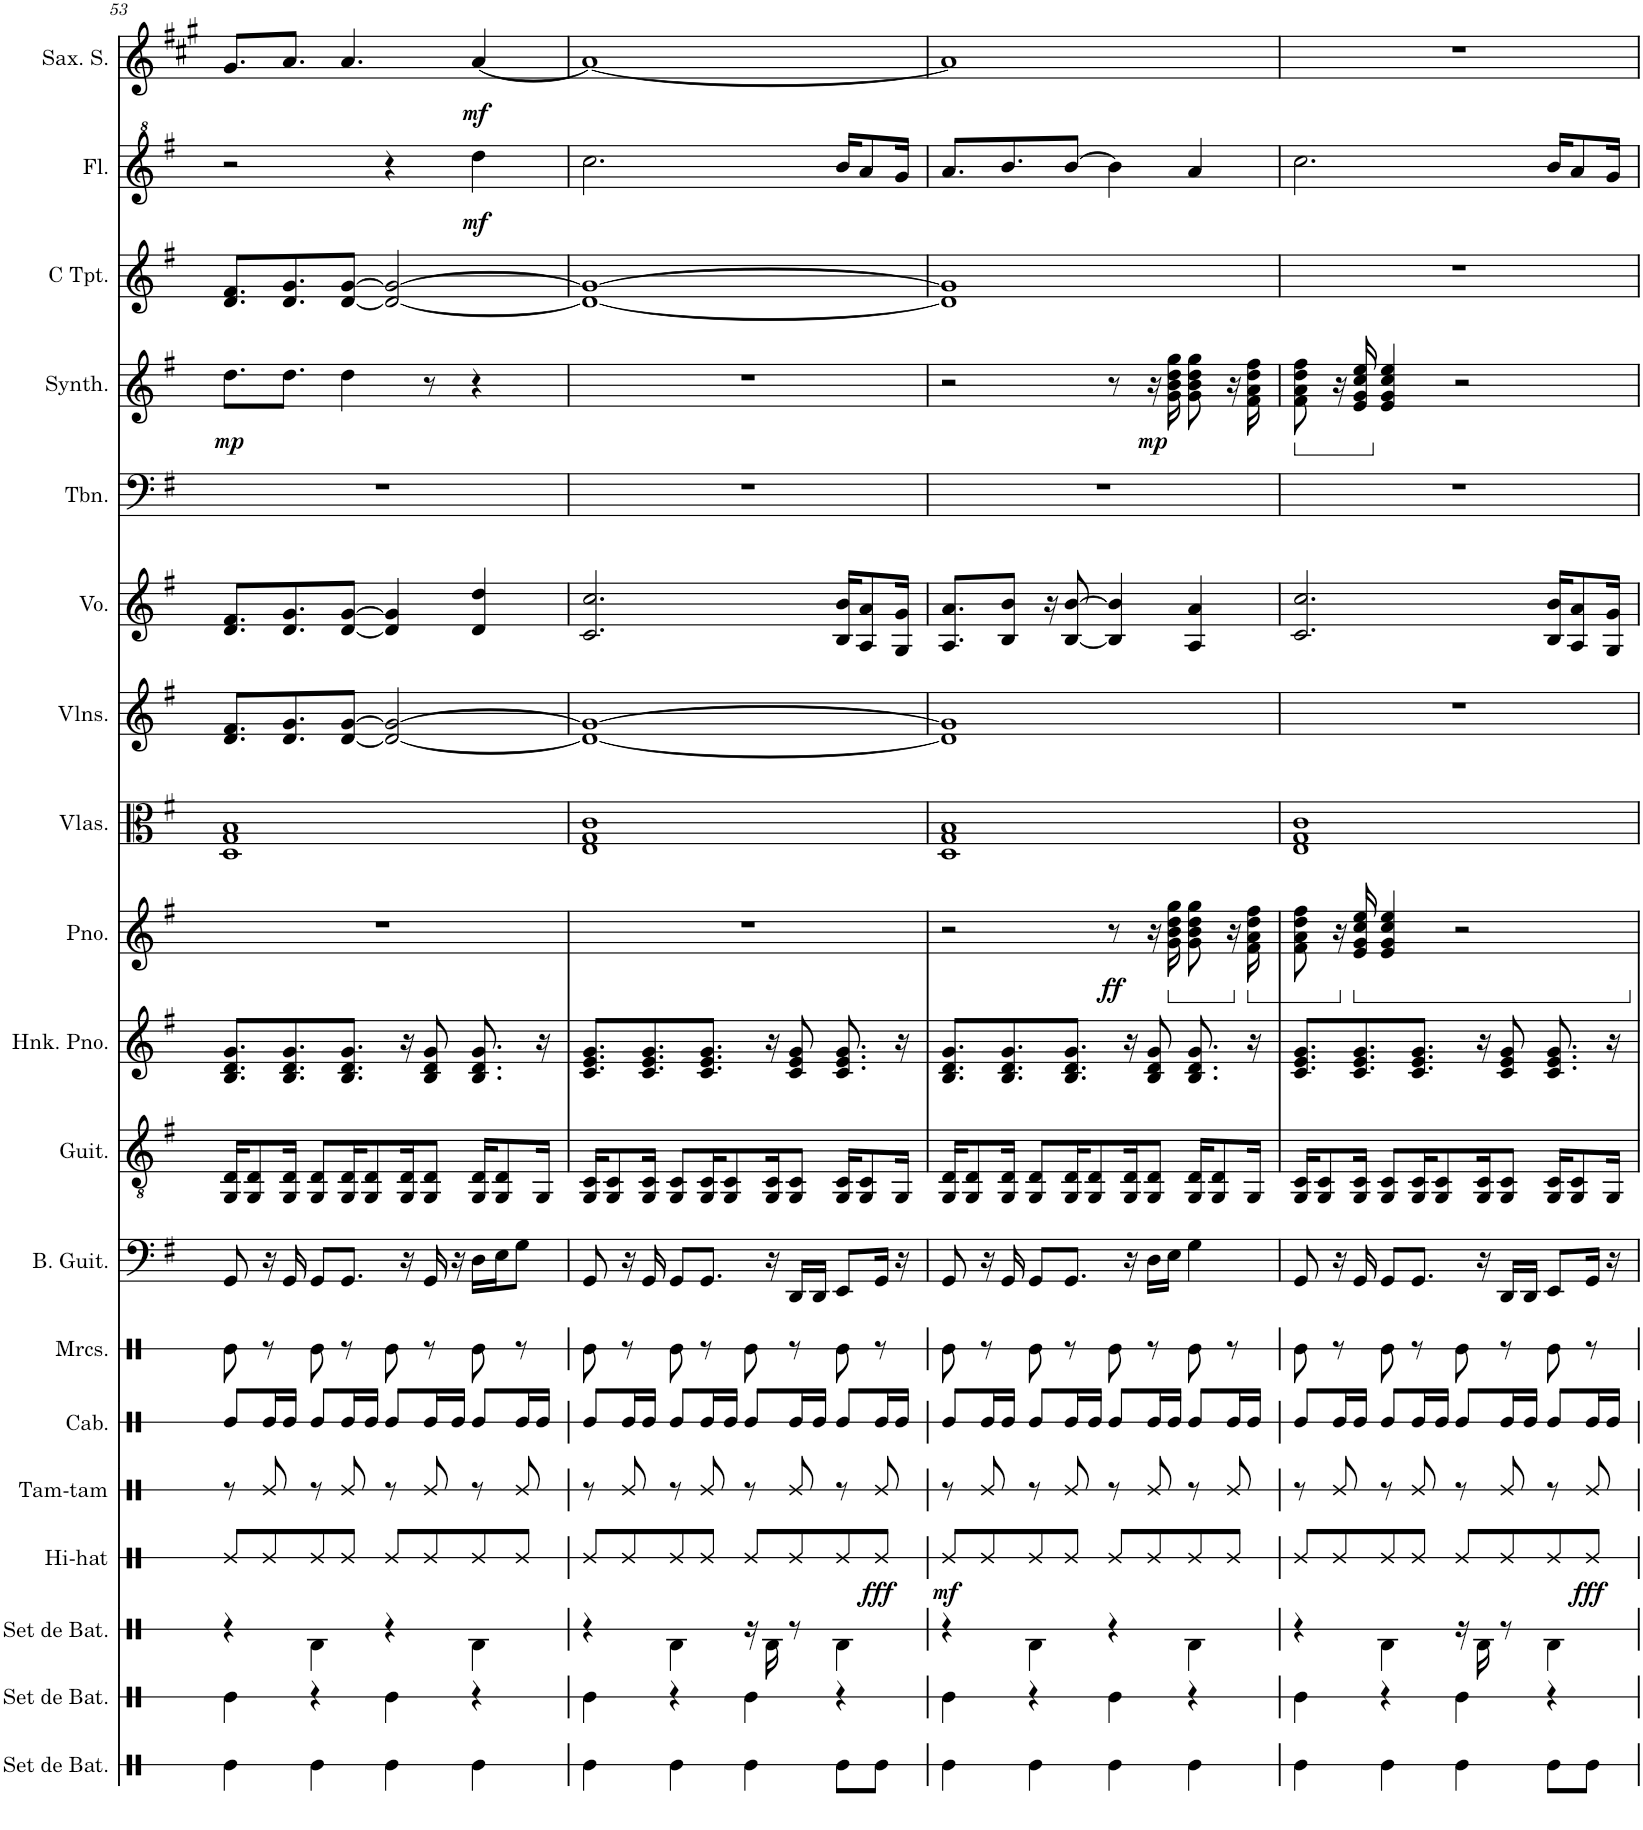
**kern	**kern	**kern	**kern	**dynam	**kern	**kern	**kern	**kern	**kern	**kern	**kern	**dynam	**kern	**kern	**kern	**kern	**kern	**dynam	**kern	**kern	**dynam	**kern	**dynam
*part19	*part18	*part17	*part16	*part16	*part15	*part14	*part13	*part12	*part11	*part10	*part9	*part9	*part8	*part7	*part6	*part5	*part4	*part4	*part3	*part2	*part2	*part1	*part1
*staff19	*staff18	*staff17	*staff16	*staff16	*staff15	*staff14	*staff13	*staff12	*staff11	*staff10	*staff9	*staff9	*staff8	*staff7	*staff6	*staff5	*staff4	*staff4	*staff3	*staff2	*staff2	*staff1	*staff1
*I"Set de batterie	*I"Set de batterie	*I"Set de batterie	*I"Hi-hat	*	*I"Tam-tam	*I"Cabasa	*I"Maracas	*I"Bass Guitar	*I"Acoustic Guitar	*I"Honky Tonk Piano	*I"Piano	*	*I"Violas	*I"Violins	*I"Voice	*I"Trombone	*I"Brightness Synthesizer	*	*I"C Trumpet	*I"Flute	*	*I"Saxophone Soprano	*
*I'Set de Bat.	*I'Set de Bat.	*I'Set de Bat.	*I'Hi-hat	*	*I'Tam-tam	*I'Cab.	*I'Mrcs.	*I'B. Guit.	*I'Guit.	*I'Hnk. Pno.	*I'Pno.	*	*I'Vlas.	*I'Vlns.	*I'Vo.	*I'Tbn.	*I'Synth.	*	*I'C Tpt.	*I'Fl.	*	*I'Sax. S.	*
!!LO:PB:g=z
*clefX	*clefX	*clefX	*clefX	*	*clefX	*clefX	*clefX	*clefF4	*clefGv2	*clefG2	*clefG2	*	*clefC3	*clefG2	*clefG2	*clefF4	*clefG2	*	*clefG2	*clefG^2	*	*clefG2	*
*	*	*	*	*	*	*	*	*Trd7c12	*	*	*	*	*	*	*	*	*	*	*	*	*	*Trd1c2	*
*k[]	*k[]	*k[]	*k[]	*	*k[]	*k[]	*k[]	*k[f#]	*k[f#]	*k[f#]	*k[f#]	*	*k[f#]	*k[f#]	*k[f#]	*k[f#]	*k[f#]	*	*k[f#]	*k[f#]	*	*k[f#c#g#]	*
*M4/4	*M4/4	*M4/4	*M4/4	*	*M4/4	*M4/4	*M4/4	*M4/4	*M4/4	*M4/4	*M4/4	*	*M4/4	*M4/4	*M4/4	*M4/4	*M4/4	*	*M4/4	*M4/4	*	*M4/4	*
=53	=53	=53	=53	=53	=53	=53	=53	=53	=53	=53	=53	=53	=53	=53	=53	=53	=53	=53	=53	=53	=53	=53	=53
!	!	!	!	!	!	!	!	!	!	!	!	!	!	!	!	!	!	!LO:DY:b	!	!	!	!	!
4Re\	4Re\	4r	8Re/L	.	8r	8Re/L	8Re\	8GG/	16GG/ 16D/KL	8.B/ 8.d/ 8.g/L	1r	.	1D 1G 1B	8.d/ 8.f#/L	8.d/ 8.f#/L	1r	8.dd\L	mp	8.d/ 8.f#/L	2r	.	8.g#/L	.
.	.	.	.	.	.	.	.	.	8GG/ 8D/	.	.	.	.	.	.	.	.	.	.	.	.	.	.
.	.	.	8Re/	.	8Re/	16Re/L	8r	16r	.	.	.	.	.	.	.	.	.	.	.	.	.	.	.
.	.	.	.	.	.	16Re/JJ	.	16GG/	16GG/ 16D/Jk	8.B/ 8.d/ 8.g/	.	.	.	8.d/ 8.g/	8.d/ 8.g/	.	8.dd\J	.	8.d/ 8.g/	.	.	8.a/J	.
4Re\	4r	4RB\	8Re/	.	8r	8Re/L	8Re\	8GG/L	8GG/ 8D/L	.	.	.	.	.	.	.	.	.	.	.	.	.	.
.	.	.	8Re/J	.	8Re/	16Re/L	8r	8.GG/J	16GG/ 16D/K	8.B/ 8.d/ 8.g/J	.	.	.	[8d/ [8g/J	[8d/ [8g/J	.	4dd\	.	[8d/ [8g/J	.	.	4.a/	.
.	.	.	.	.	.	16Re/JJ	.	.	8GG/ 8D/	.	.	.	.	.	.	.	.	.	.	.	.	.	.
4Re\	4Re\	4r	8Re/L	.	8r	8Re/L	8Re\	.	.	.	.	.	.	2d/_ 2g/_	4d/] 4g/]	.	.	.	2d/_ 2g/_	4r	.	.	.
.	.	.	.	.	.	.	.	16r	16GG/ 16D/K	16r	.	.	.	.	.	.	.	.	.	.	.	.	.
.	.	.	8Re/	.	8Re/	16Re/L	8r	16GG/	8GG/ 8D/J	8B/ 8d/ 8g/	.	.	.	.	.	.	8r	.	.	.	.	.	.
.	.	.	.	.	.	16Re/JJ	.	16r	.	.	.	.	.	.	.	.	.	.	.	.	.	.	.
!	!	!	!	!	!	!	!	!	!	!	!	!	!	!	!	!	!	!	!	!	!LO:DY:b	!	!LO:DY:b
4Re\	4r	4RB\	8Re/	.	8r	8Re/L	8Re\	16D\LL	16GG/ 16D/KL	8.B/ 8.d/ 8.g/	.	.	.	.	4d/ 4dd/	.	4r	.	.	4ddd\	mf	[4a/	mf
.	.	.	.	.	.	.	.	16E\J	8GG/ 8D/	.	.	.	.	.	.	.	.	.	.	.	.	.	.
.	.	.	8Re/J	.	8Re/	16Re/L	8r	8G\J	.	.	.	.	.	.	.	.	.	.	.	.	.	.	.
.	.	.	.	.	.	16Re/JJ	.	.	16GG/Jk	16r	.	.	.	.	.	.	.	.	.	.	.	.	.
=54	=54	=54	=54	=54	=54	=54	=54	=54	=54	=54	=54	=54	=54	=54	=54	=54	=54	=54	=54	=54	=54	=54	=54
4Re\	4Re\	4r	8Re/L	.	8r	8Re/L	8Re\	8GG/	16GG/ 16C/KL	8.c/ 8.e/ 8.g/L	1r	.	1E 1G 1c	1d_ 1g_	2.c/ 2.cc/	1r	1r	.	1d_ 1g_	2.ccc\	.	1a_	.
.	.	.	.	.	.	.	.	.	8GG/ 8C/	.	.	.	.	.	.	.	.	.	.	.	.	.	.
.	.	.	8Re/	.	8Re/	16Re/L	8r	16r	.	.	.	.	.	.	.	.	.	.	.	.	.	.	.
.	.	.	.	.	.	16Re/JJ	.	16GG/	16GG/ 16C/Jk	8.c/ 8.e/ 8.g/	.	.	.	.	.	.	.	.	.	.	.	.	.
4Re\	4r	4RB\	8Re/	.	8r	8Re/L	8Re\	8GG/L	8GG/ 8C/L	.	.	.	.	.	.	.	.	.	.	.	.	.	.
.	.	.	8Re/J	.	8Re/	16Re/L	8r	8.GG/J	16GG/ 16C/K	8.c/ 8.e/ 8.g/J	.	.	.	.	.	.	.	.	.	.	.	.	.
.	.	.	.	.	.	16Re/JJ	.	.	8GG/ 8C/	.	.	.	.	.	.	.	.	.	.	.	.	.	.
4Re\	4Re\	16r	8Re/L	.	8r	8Re/L	8Re\	.	.	.	.	.	.	.	.	.	.	.	.	.	.	.	.
.	.	16RB\	.	.	.	.	.	16r	16GG/ 16C/K	16r	.	.	.	.	.	.	.	.	.	.	.	.	.
.	.	8r	8Re/	.	8Re/	16Re/L	8r	16DD/LL	8GG/ 8C/J	8c/ 8e/ 8g/	.	.	.	.	.	.	.	.	.	.	.	.	.
.	.	.	.	.	.	16Re/JJ	.	16DD/JJ	.	.	.	.	.	.	.	.	.	.	.	.	.	.	.
8Re\L	4r	4RB\	8Re/	.	8r	8Re/L	8Re\	8EE/L	16GG/ 16C/KL	8.c/ 8.e/ 8.g/	.	.	.	.	16B/ 16b/KL	.	.	.	.	16bb/KL	.	.	.
.	.	.	.	.	.	.	.	.	8GG/ 8C/	.	.	.	.	.	8A/ 8a/	.	.	.	.	8aa/	.	.	.
!	!	!	!	!LO:DY:b	!	!	!	!	!	!	!	!	!	!	!	!	!	!	!	!	!	!	!
8Re\J	.	.	8Re/J	fff	8Re/	16Re/L	8r	16GG/Jk	.	.	.	.	.	.	.	.	.	.	.	.	.	.	.
.	.	.	.	.	.	16Re/JJ	.	16r	16GG/Jk	16r	.	.	.	.	16G/ 16g/Jk	.	.	.	.	16gg/Jk	.	.	.
=55	=55	=55	=55	=55	=55	=55	=55	=55	=55	=55	=55	=55	=55	=55	=55	=55	=55	=55	=55	=55	=55	=55	=55
!	!	!	!	!LO:DY:b	!	!	!	!	!	!	!	!	!	!	!	!	!	!	!	!	!	!	!
4Re\	4Re\	4r	8Re/L	mf	8r	8Re/L	8Re\	8GG/	16GG/ 16D/KL	8.B/ 8.d/ 8.g/L	2r	.	1D 1G 1B	1d] 1g]	8.A/ 8.a/L	1r	2r	.	1d] 1g]	8.aa/L	.	1a]	.
.	.	.	.	.	.	.	.	.	8GG/ 8D/	.	.	.	.	.	.	.	.	.	.	.	.	.	.
.	.	.	8Re/	.	8Re/	16Re/L	8r	16r	.	.	.	.	.	.	.	.	.	.	.	.	.	.	.
.	.	.	.	.	.	16Re/JJ	.	16GG/	16GG/ 16D/Jk	8.B/ 8.d/ 8.g/	.	.	.	.	8B/ 8b/J	.	.	.	.	8.bb/	.	.	.
4Re\	4r	4RB\	8Re/	.	8r	8Re/L	8Re\	8GG/L	8GG/ 8D/L	.	.	.	.	.	.	.	.	.	.	.	.	.	.
.	.	.	.	.	.	.	.	.	.	.	.	.	.	.	16r	.	.	.	.	.	.	.	.
.	.	.	8Re/J	.	8Re/	16Re/L	8r	8.GG/J	16GG/ 16D/K	8.B/ 8.d/ 8.g/J	.	.	.	.	[8B/ [8b/	.	.	.	.	[8bb/J	.	.	.
.	.	.	.	.	.	16Re/JJ	.	.	8GG/ 8D/	.	.	.	.	.	.	.	.	.	.	.	.	.	.
!	!	!	!	!	!	!	!	!	!	!	!	!LO:DY:b	!	!	!	!	!	!	!	!	!	!	!
4Re\	4Re\	4r	8Re/L	.	8r	8Re/L	8Re\	.	.	.	8r	ff	.	.	4B/] 4b/]	.	8r	.	.	4bb\]	.	.	.
.	.	.	.	.	.	.	.	16r	16GG/ 16D/K	16r	.	.	.	.	.	.	.	.	.	.	.	.	.
!	!	!	!	!	!	!	!	!	!	!	!	!	!	!	!	!	!	!LO:DY:b	!	!	!	!	!
.	.	.	8Re/	.	8Re/	16Re/L	8r	16D\LL	8GG/ 8D/J	8B/ 8d/ 8g/	16r	.	.	.	.	.	16r	mp	.	.	.	.	.
*	*	*	*	*	*	*	*	*	*	*	*ped	*	*	*	*	*	*	*	*	*	*	*	*
.	.	.	.	.	.	16Re/JJ	.	16E\JJ	.	.	16g\ 16b\ 16dd\ 16gg\	.	.	.	.	.	16g\ 16b\ 16dd\ 16gg\	.	.	.	.	.	.
4Re\	4r	4RB\	8Re/	.	8r	8Re/L	8Re\	4G\	16GG/ 16D/KL	8.B/ 8.d/ 8.g/	8g\ 8b\ 8dd\ 8gg\	.	.	.	4A/ 4a/	.	8g\ 8b\ 8dd\ 8gg\	.	.	4aa/	.	.	.
.	.	.	.	.	.	.	.	.	8GG/ 8D/	.	.	.	.	.	.	.	.	.	.	.	.	.	.
.	.	.	8Re/J	.	8Re/	16Re/L	8r	.	.	.	16r	.	.	.	.	.	16r	.	.	.	.	.	.
*	*	*	*	*	*	*	*	*	*	*	*Xped	*	*	*	*	*	*	*	*	*	*	*	*
*	*	*	*	*	*	*	*	*	*	*	*ped	*	*	*	*	*	*	*	*	*	*	*	*
.	.	.	.	.	.	16Re/JJ	.	.	16GG/Jk	16r	16f#\ 16a\ 16dd\ 16ff#\	.	.	.	.	.	16f#\ 16a\ 16dd\ 16ff#\	.	.	.	.	.	.
=56	=56	=56	=56	=56	=56	=56	=56	=56	=56	=56	=56	=56	=56	=56	=56	=56	=56	=56	=56	=56	=56	=56	=56
*	*	*	*	*	*	*	*	*	*	*	*	*	*	*	*	*	*ped	*	*	*	*	*	*
4Re\	4Re\	4r	8Re/L	.	8r	8Re/L	8Re\	8GG/	16GG/ 16C/KL	8.c/ 8.e/ 8.g/L	8f#\ 8a\ 8dd\ 8ff#\	.	1E 1G 1c	1r	2.c/ 2.cc/	1r	8f#\ 8a\ 8dd\ 8ff#\	.	1r	2.ccc\	.	1r	.
.	.	.	.	.	.	.	.	.	8GG/ 8C/	.	.	.	.	.	.	.	.	.	.	.	.	.	.
.	.	.	8Re/	.	8Re/	16Re/L	8r	16r	.	.	16r	.	.	.	.	.	16r	.	.	.	.	.	.
*	*	*	*	*	*	*	*	*	*	*	*Xped	*	*	*	*	*	*	*	*	*	*	*	*
*	*	*	*	*	*	*	*	*	*	*	*ped	*	*	*	*	*	*	*	*	*	*	*	*
.	.	.	.	.	.	16Re/JJ	.	16GG/	16GG/ 16C/Jk	8.c/ 8.e/ 8.g/	16e/ 16g/ 16cc/ 16ee/	.	.	.	.	.	16e/ 16g/ 16cc/ 16ee/	.	.	.	.	.	.
*	*	*	*	*	*	*	*	*	*	*	*	*	*	*	*	*	*Xped	*	*	*	*	*	*
4Re\	4r	4RB\	8Re/	.	8r	8Re/L	8Re\	8GG/L	8GG/ 8C/L	.	4e/ 4g/ 4cc/ 4ee/	.	.	.	.	.	4e/ 4g/ 4cc/ 4ee/	.	.	.	.	.	.
.	.	.	8Re/J	.	8Re/	16Re/L	8r	8.GG/J	16GG/ 16C/K	8.c/ 8.e/ 8.g/J	.	.	.	.	.	.	.	.	.	.	.	.	.
.	.	.	.	.	.	16Re/JJ	.	.	8GG/ 8C/	.	.	.	.	.	.	.	.	.	.	.	.	.	.
4Re\	4Re\	16r	8Re/L	.	8r	8Re/L	8Re\	.	.	.	2r	.	.	.	.	.	2r	.	.	.	.	.	.
.	.	16RB\	.	.	.	.	.	16r	16GG/ 16C/K	16r	.	.	.	.	.	.	.	.	.	.	.	.	.
.	.	8r	8Re/	.	8Re/	16Re/L	8r	16DD/LL	8GG/ 8C/J	8c/ 8e/ 8g/	.	.	.	.	.	.	.	.	.	.	.	.	.
.	.	.	.	.	.	16Re/JJ	.	16DD/JJ	.	.	.	.	.	.	.	.	.	.	.	.	.	.	.
8Re\L	4r	4RB\	8Re/	.	8r	8Re/L	8Re\	8EE/L	16GG/ 16C/KL	8.c/ 8.e/ 8.g/	.	.	.	.	16B/ 16b/KL	.	.	.	.	16bb/KL	.	.	.
.	.	.	.	.	.	.	.	.	8GG/ 8C/	.	.	.	.	.	8A/ 8a/	.	.	.	.	8aa/	.	.	.
!	!	!	!	!LO:DY:b	!	!	!	!	!	!	!	!	!	!	!	!	!	!	!	!	!	!	!
8Re\J	.	.	8Re/J	fff	8Re/	16Re/L	8r	16GG/Jk	.	.	.	.	.	.	.	.	.	.	.	.	.	.	.
.	.	.	.	.	.	16Re/JJ	.	16r	16GG/Jk	16r	.	.	.	.	16G/ 16g/Jk	.	.	.	.	16gg/Jk	.	.	.
*	*	*	*	*	*	*	*	*	*	*	*Xped	*	*	*	*	*	*	*	*	*	*	*	*
=	=	=	=	=	=	=	=	=	=	=	=	=	=	=	=	=	=	=	=	=	=	=	=
*-	*-	*-	*-	*-	*-	*-	*-	*-	*-	*-	*-	*-	*-	*-	*-	*-	*-	*-	*-	*-	*-	*-	*-
